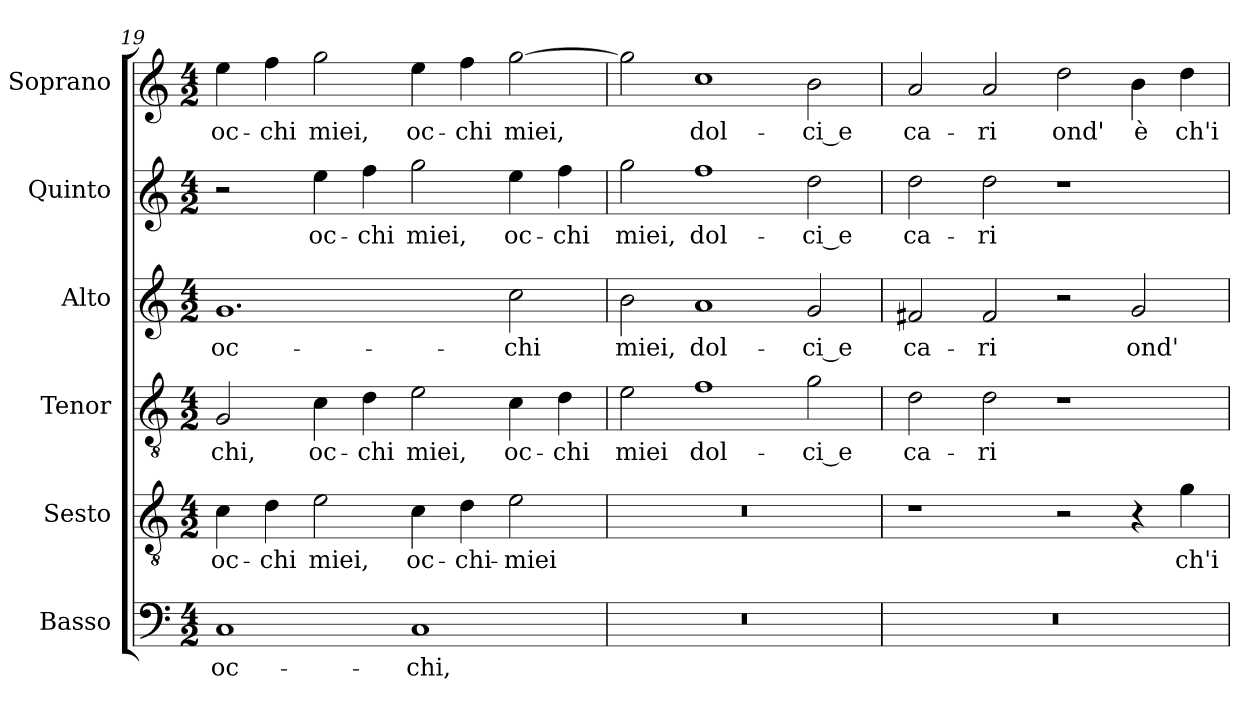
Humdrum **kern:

**kern	**text	**kern	**text	**kern	**text	**kern	**text	**kern	**text	**kern	**text
*part6	*part6	*part5	*part5	*part4	*part4	*part3	*part3	*part2	*part2	*part1	*part1
*staff6	*staff6	*staff5	*staff5	*staff4	*staff4	*staff3	*staff3	*staff2	*staff2	*staff1	*staff1
*I"Basso	*	*I"Sesto	*	*I"Tenor	*	*I"Alto	*	*I"Quinto	*	*I"Soprano	*
*	*	*I'T.	*	*I'T.	*	*I'A.	*	*	*	*I'Sop.	*
*clefF4	*	*clefGv2	*	*clefGv2	*	*clefG2	*	*clefG2	*	*clefG2	*
*	*	*ITrd7c12	*	*ITrd7c12	*	*	*	*	*	*	*
*k[]	*	*k[]	*	*k[]	*	*k[]	*	*k[]	*	*k[]	*
*C:	*	*C:	*	*C:	*	*C:	*	*C:	*	*C:	*
*M4/2	*	*M4/2	*	*M4/2	*	*M4/2	*	*M4/2	*	*M4/2	*
=19	=19	=19	=19	=19	=19	=19	=19	=19	=19	=19	=19
!	!LO:LY:b:color=#000000	!	!	!	!	!	!	!	!	!	!
!	!	!	!LO:LY:b:color=#000000	!	!	!	!	!	!	!	!
!	!	!	!	!	!LO:LY:b:color=#000000	!	!	!	!	!	!
!	!	!	!	!	!	!	!LO:LY:b:color=#000000	!	!	!	!
!	!	!	!	!	!	!	!	!	!	!	!LO:LY:b:color=#000000
1Ci	oc-	4Ci\	oc-	2GGi/	-chi,	1.gi	oc-	2r	.	4eei\	oc-
!	!	!	!LO:LY:b:color=#000000	!	!	!	!	!	!	!	!
!	!	!	!	!	!	!	!	!	!	!	!LO:LY:b:color=#000000
.	.	4Di\	-chi	.	.	.	.	.	.	4ffi\	-chi
!	!	!	!LO:LY:b:color=#000000	!	!	!	!	!	!	!	!
!	!	!	!	!	!LO:LY:b:color=#000000	!	!	!	!	!	!
!	!	!	!	!	!	!	!	!	!LO:LY:b:color=#000000	!	!
!	!	!	!	!	!	!	!	!	!	!	!LO:LY:b:color=#000000
.	.	2Ei\	miei,	4Ci\	oc-	.	.	4eei\	oc-	2ggi\	miei,
!	!	!	!	!	!LO:LY:b:color=#000000	!	!	!	!	!	!
!	!	!	!	!	!	!	!	!	!LO:LY:b:color=#000000	!	!
.	.	.	.	4Di\	-chi	.	.	4ffi\	-chi	.	.
!	!LO:LY:b:color=#000000	!	!	!	!	!	!	!	!	!	!
!	!	!	!LO:LY:b:color=#000000	!	!	!	!	!	!	!	!
!	!	!	!	!	!LO:LY:b:color=#000000	!	!	!	!	!	!
!	!	!	!	!	!	!	!	!	!LO:LY:b:color=#000000	!	!
!	!	!	!	!	!	!	!	!	!	!	!LO:LY:b:color=#000000
1Ci	-chi,	4Ci\	oc-	2Ei\	miei,	.	.	2ggi\	miei,	4eei\	oc-
!	!	!	!LO:LY:b:color=#000000	!	!	!	!	!	!	!	!
!	!	!	!	!	!	!	!	!	!	!	!LO:LY:b:color=#000000
.	.	4Di\	-chi-	.	.	.	.	.	.	4ffi\	-chi
!	!	!	!LO:LY:b:color=#000000	!	!	!	!	!	!	!	!
!	!	!	!	!	!LO:LY:b:color=#000000	!	!	!	!	!	!
!	!	!	!	!	!	!	!LO:LY:b:color=#000000	!	!	!	!
!	!	!	!	!	!	!	!	!	!LO:LY:b:color=#000000	!	!
!	!	!	!	!	!	!	!	!	!	!	!LO:LY:b:color=#000000
.	.	2Ei\	-miei	4Ci\	oc-	2cci\	-chi	4eei\	oc-	[2ggi\	miei,
!	!	!	!	!	!LO:LY:b:color=#000000	!	!	!	!	!	!
!	!	!	!	!	!	!	!	!	!LO:LY:b:color=#000000	!	!
.	.	.	.	4Di\	-chi	.	.	4ffi\	-chi	.	.
=20	=20	=20	=20	=20	=20	=20	=20	=20	=20	=20	=20
!LO:N:vis=1	!	!LO:N:vis=1	!	!	!	!	!	!	!	!	!
!	!	!	!	!	!LO:LY:b:color=#000000	!	!	!	!	!	!
!	!	!	!	!	!	!	!LO:LY:b:color=#000000	!	!	!	!
!	!	!	!	!	!	!	!	!	!LO:LY:b:color=#000000	!	!
0r	.	0r	.	2Ei\	miei	2bi\	miei,	2ggi\	miei,	2ggi\]	.
!	!	!	!	!	!LO:LY:b:color=#000000	!	!	!	!	!	!
!	!	!	!	!	!	!	!LO:LY:b:color=#000000	!	!	!	!
!	!	!	!	!	!	!	!	!	!LO:LY:b:color=#000000	!	!
!	!	!	!	!	!	!	!	!	!	!	!LO:LY:b:color=#000000
.	.	.	.	1Fi	dol-	1ai	dol-	1ffi	dol-	1cci	dol-
!	!	!	!	!	!LO:LY:b:color=#000000	!	!	!	!	!	!
!	!	!	!	!	!	!	!LO:LY:b:color=#000000	!	!	!	!
!	!	!	!	!	!	!	!	!	!LO:LY:b:color=#000000	!	!
!	!	!	!	!	!	!	!	!	!	!	!LO:LY:b:color=#000000
.	.	.	.	2Gi\	-ci_e	2gi/	-ci_e	2ddi\	-ci_e	2bi\	-ci_e
!!LO:LB:g=z
=21	=21	=21	=21	=21	=21	=21	=21	=21	=21	=21	=21
!LO:N:vis=1	!	!	!	!	!	!	!	!	!	!	!
!	!	!	!	!	!LO:LY:b:color=#000000	!	!	!	!	!	!
!	!	!	!	!	!	!	!LO:LY:b:color=#000000	!	!	!	!
!	!	!	!	!	!	!	!	!	!LO:LY:b:color=#000000	!	!
!	!	!	!	!	!	!	!	!	!	!	!LO:LY:b:color=#000000
0r	.	1r	.	2Di\	ca-	2f#Xi/	ca-	2ddi\	ca-	2ai/	ca-
!	!	!	!	!	!LO:LY:b:color=#000000	!	!	!	!	!	!
!	!	!	!	!	!	!	!LO:LY:b:color=#000000	!	!	!	!
!	!	!	!	!	!	!	!	!	!LO:LY:b:color=#000000	!	!
!	!	!	!	!	!	!	!	!	!	!	!LO:LY:b:color=#000000
.	.	.	.	2Di\	-ri	2f#i/	-ri	2ddi\	-ri	2ai/	-ri
!	!	!	!	!	!	!	!	!	!	!	!LO:LY:b:color=#000000
.	.	2r	.	1r	.	2r	.	1r	.	2ddi\	ond'
!	!	!	!	!	!	!	!LO:LY:b:color=#000000	!	!	!	!
!	!	!	!	!	!	!	!	!	!	!	!LO:LY:b:color=#000000
.	.	4r	.	.	.	2gi/	ond'	.	.	4bi\	è
!	!	!	!LO:LY:b:color=#000000	!	!	!	!	!	!	!	!
!	!	!	!	!	!	!	!	!	!	!	!LO:LY:b:color=#000000
.	.	4Gi\	ch'i	.	.	.	.	.	.	4ddi\	ch'i
=	=	=	=	=	=	=	=	=	=	=	=
*-	*-	*-	*-	*-	*-	*-	*-	*-	*-	*-	*-
